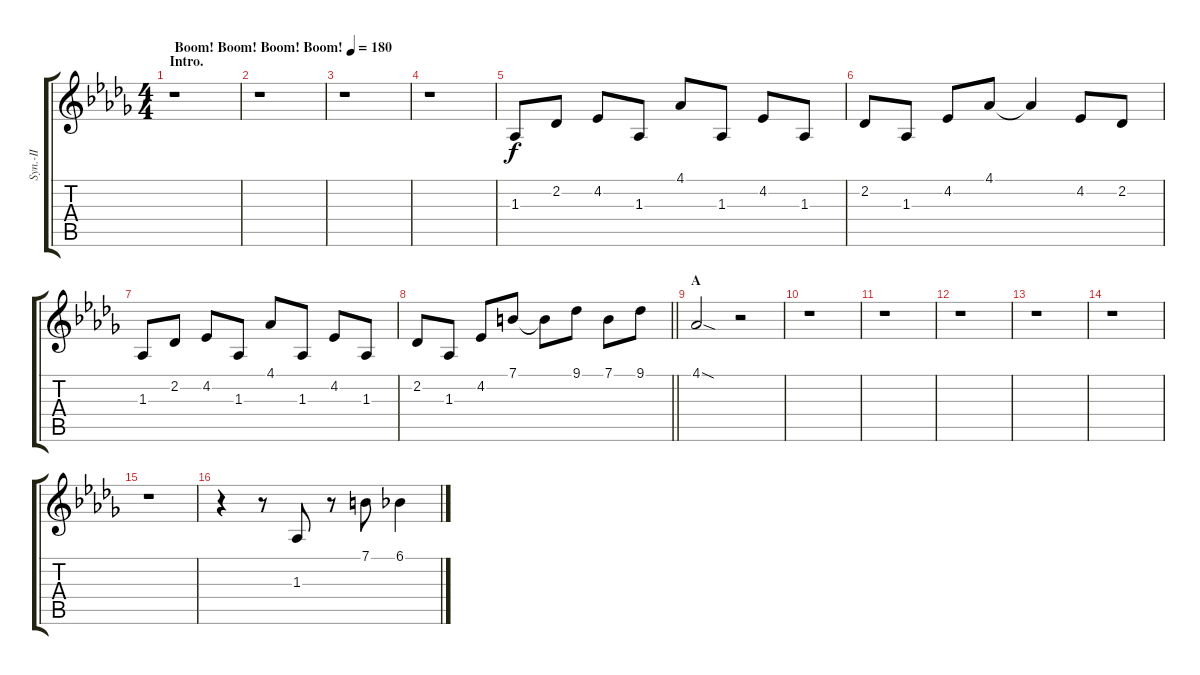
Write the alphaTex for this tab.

\track ("Syn.-II" "Syn.-II") {instrument lead2sawtooth}
\staff {score tabs}
\tuning (E4 B3 G3 D3 A2 E2) {hide}
\ts (4 4)
\section ("" "Intro.")
\tempo (180 "Boom! Boom! Boom! Boom!")
\clef g2
\ks db
r.1{dy f instrument lead2sawtooth} |
r.1 |
r.1 |
r.1 |
1.3.8 2.2.8 4.2.8 1.3.8 4.1.8 1.3.8 4.2.8 1.3.8 |
2.2.8 1.3.8 4.2.8 4.1.8 4.1{t}.4 4.2.8 2.2.8 |
1.3.8 2.2.8 4.2.8 1.3.8 4.1.8 1.3.8 4.2.8 1.3.8 |
\barLineRight lightlight
2.2.8 1.3.8 4.2.8 7.1.8 7.1{t}.8 9.1.8 7.1.8 9.1.8 |
\section ("" "A")
4.1{sod}.2 r.2 |
r.1 |
r.1 |
r.1 |
r.1 |
r.1 |
r.1 |
r.4 r.8 1.3.8 r.8 7.1.8 6.1.4
